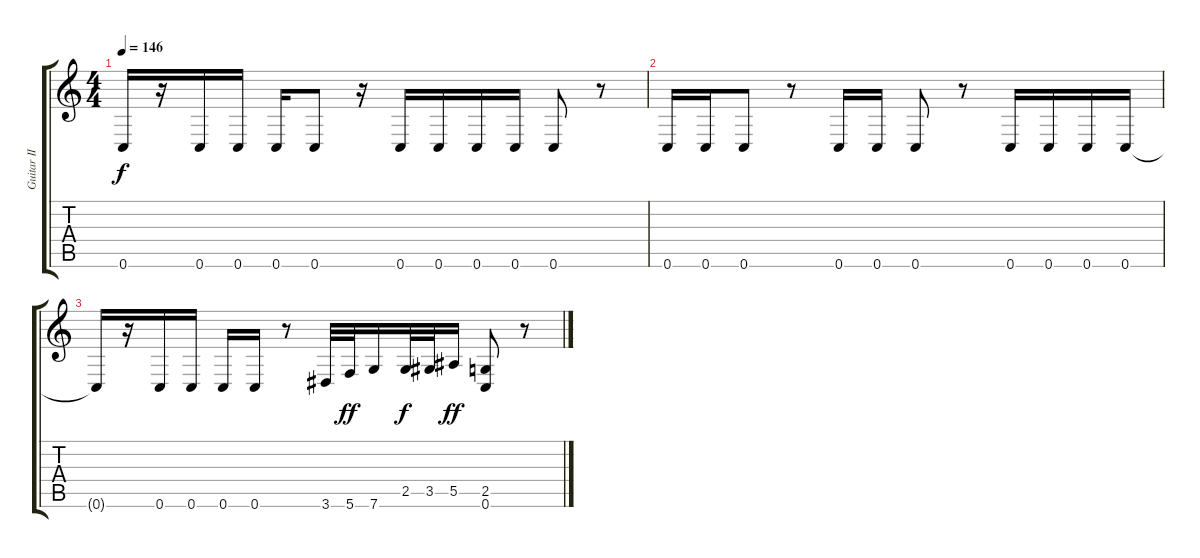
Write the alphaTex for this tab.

\track ("Guitar II" "Guitar II") {instrument distortionguitar}
\staff {score tabs}
\tuning (C4 G3 Eb3 Bb2 F2 C2) {hide}
\ts (4 4)
\tempo 146
\clef g2
\ks c
0.6{t}.16{dy f} r.16 0.6.16 0.6.16 0.6.16 0.6.8 r.16 0.6.16 0.6.16 0.6.16 0.6.16 0.6.8 r.8 |
0.6.16 0.6.16 0.6.8 r.8 0.6.16 0.6.16 0.6.8 r.8 0.6.16 0.6.16 0.6.16 0.6.16 |
0.6{t}.16 r.16 0.6.16 0.6.16 0.6.16 0.6.16 r.8 3.6.32 5.6.32{dy ff} 7.6.16 2.5.32{dy f} 3.5.32 5.5.16{dy ff} (2.5 0.6).8 r.8
